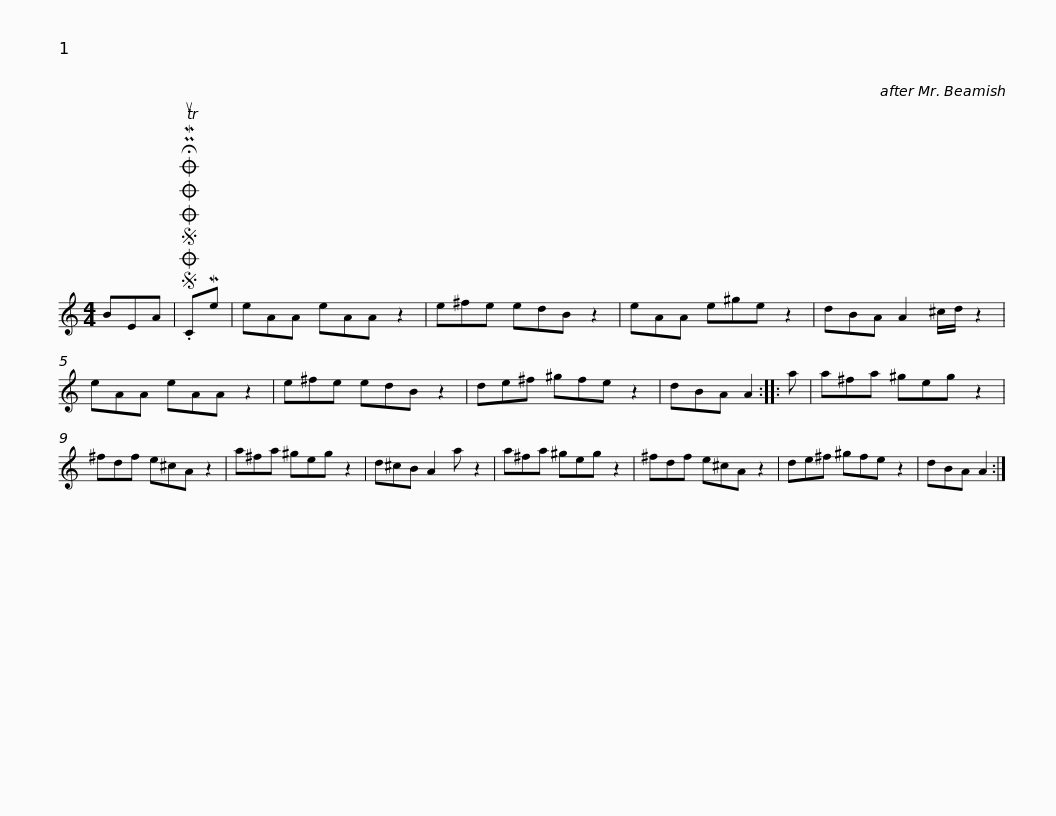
X:1
L:1/8
M:4/4
I:linebreak $
K:C
V:1 treble
V:1
 BEA |SOSOOO .!fermata!PMTuCMe | eAA eAA z2 | e^fe edB z2 | eAA e^ge z2 | %5
 dBA A2 ^c/d/ z2 | eAA eAA z2 |$ e^fe edB z2 | de^f ^gfe z2 | dBA A2 :: %10
 a | a^fa ^geg z2 | ^fdf e^cA z2 | a^fa ^geg z2 |$ d^cB A2 a z2 | %15
 a^fa ^geg z2 | ^fdf e^cA z2 | de^f ^gfe z2 | dBA A2 :| %19
